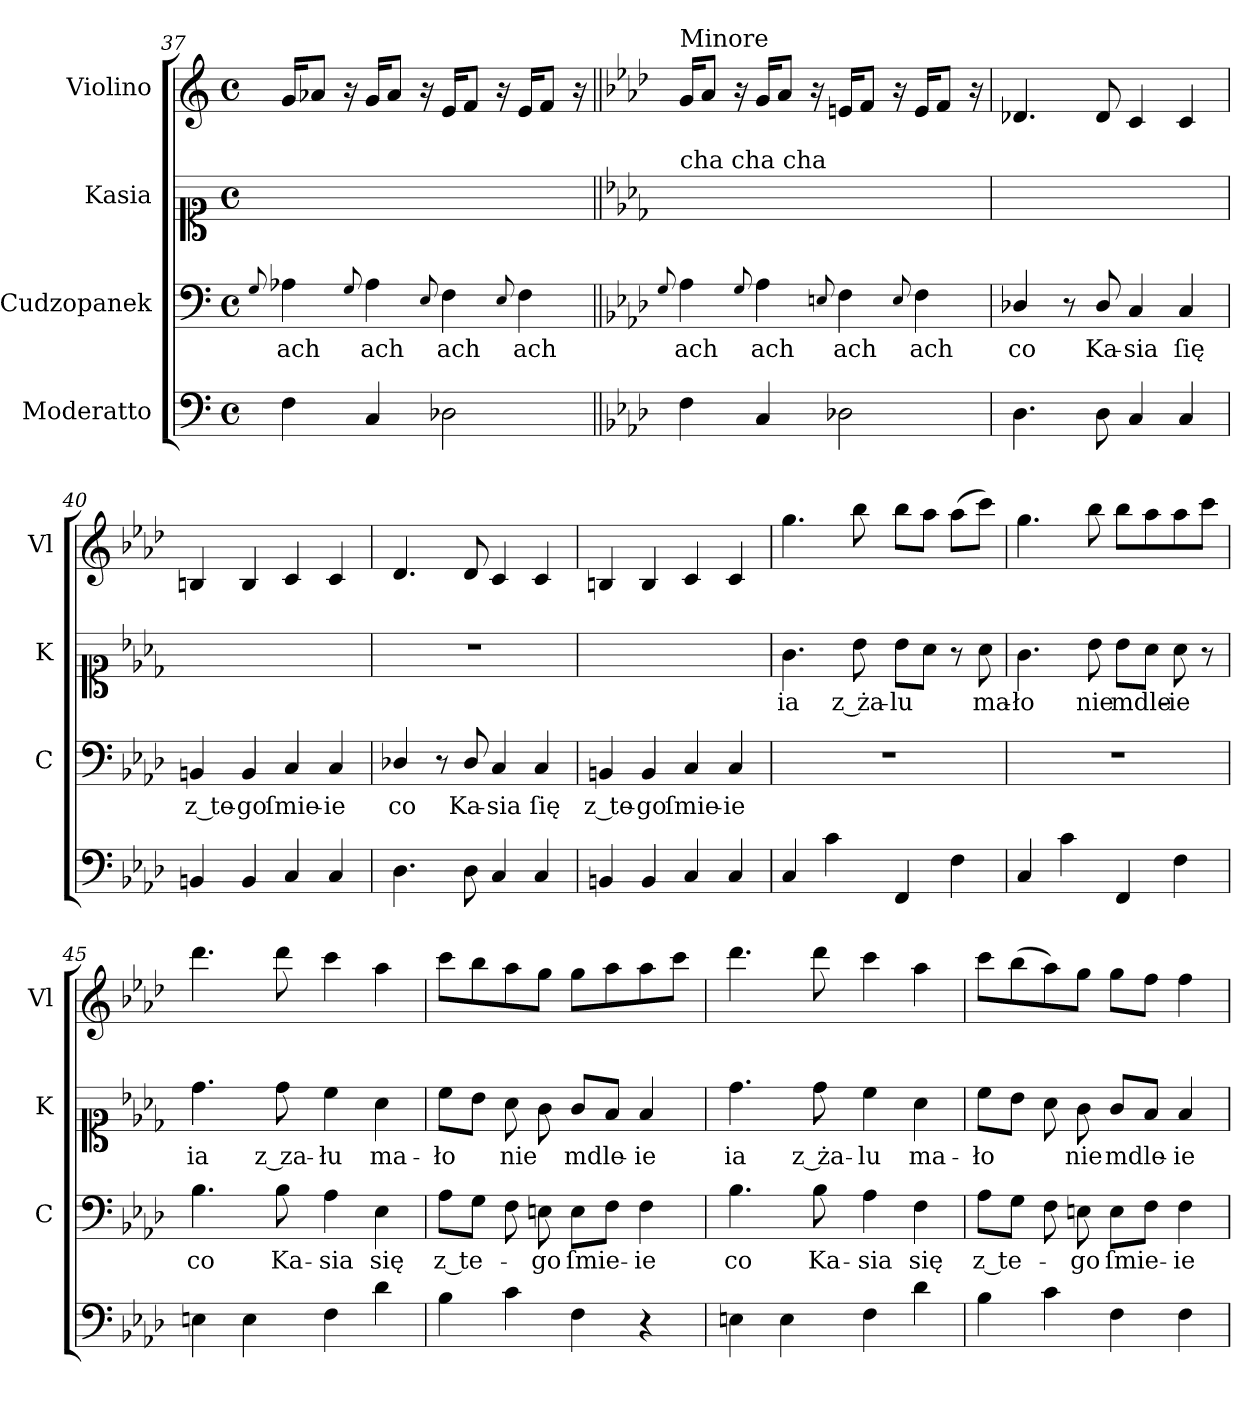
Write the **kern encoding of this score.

**kern	**kern	**text	**kern	**text	**kern
*part4	*part3	*part3	*part2	*part2	*part1
*staff4	*staff3	*staff3	*staff2	*staff2	*staff1
*I"Moderatto	*I"Cudzopanek	*	*I"Kasia	*	*I"Violino
*	*I'C	*	*I'K	*	*I'Vl
*clefF4	*clefF4	*	*clefC1	*	*clefG2
*k[]	*k[]	*	*k[]	*	*k[]
*a:	*a:	*	*a:	*	*a:
*M4/4	*M4/4	*	*M4/4	*	*M4/4
*met(c)	*met(c)	*	*met(c)	*	*met(c)
=37	=37	=37	=37	=37	=37
.	8qqG/	.	.	.	.
4F\	4A-X\	ach	1ryy	.	16g/KL
.	.	.	.	.	8a-X/J
.	.	.	.	.	16r
.	8qqG/	.	.	.	.
4C/	4A-\	ach	.	.	16g/KL
.	.	.	.	.	8a-/J
.	.	.	.	.	16r
.	8qqE/	.	.	.	.
2D-X\	4F\	ach	.	.	16e/KL
.	.	.	.	.	8f/J
.	.	.	.	.	16r
.	8qqE/	.	.	.	.
.	4F\	ach	.	.	16e/KL
.	.	.	.	.	8f/J
.	.	.	.	.	16r
=38||	=38||	=38||	=38||	=38||	=38||
*k[b-e-a-d-]	*k[b-e-a-d-]	*	*k[b-e-a-d-]	*	*k[b-e-a-d-]
.	8qqG/	.	.	.	.
!	!	!	!	!	!LO:TX:a:t=Minore
!	!	!	!LO:TX:a:t=cha cha cha	!	!
4F\	4A-\	ach	1ryy	.	16g/KL
.	.	.	.	.	8a-/J
.	.	.	.	.	16r
.	8qqG/	.	.	.	.
4C/	4A-\	ach	.	.	16g/KL
.	.	.	.	.	8a-/J
.	.	.	.	.	16r
.	8qqEn/	.	.	.	.
2D-X\	4F\	ach	.	.	16en/KL
.	.	.	.	.	8f/J
.	.	.	.	.	16r
.	8qqE/	.	.	.	.
.	4F\	ach	.	.	16e/KL
.	.	.	.	.	8f/J
.	.	.	.	.	16r
=39	=39	=39	=39	=39	=39
4.D-\	4D-X/	co	1ryy	.	4.d-X/
.	8r	.	.	.	.
8D-\	8D-/	Ka-	.	.	8d-/
4C/	4C/	-sia	.	.	4c/
4C/	4C/	ſię	.	.	4c/
=40	=40	=40	=40	=40	=40
4BBn/	4BBn/	z te-	1ryy	.	4Bn/
4BB/	4BB/	-go	.	.	4B/
4C/	4C/	ſmie-	.	.	4c/
4C/	4C/	-ie	.	.	4c/
=41	=41	=41	=41	=41	=41
4.D-\	4D-X/	co	1r	.	4.d-/
.	8r	.	.	.	.
8D-\	8D-/	Ka-	.	.	8d-/
4C/	4C/	-sia	.	.	4c/
4C/	4C/	ſię	.	.	4c/
=42	=42	=42	=42	=42	=42
4BBn/	4BBn/	z te-	1ryy	.	4Bn/
4BB/	4BB/	-go	.	.	4B/
4C/	4C/	ſmie-	.	.	4c/
4C/	4C/	-ie	.	.	4c/
=43	=43	=43	=43	=43	=43
4C/	1r	.	4.g\	ia	4.gg\
4c\	.	.	.	.	.
.	.	.	8b-\	z ża-	8bb-\
4FF/	.	.	8b-\L	-lu	8bb-\L
.	.	.	8a-\J	.	8aa-\J
4F\	.	.	8r	.	(8aa-\L
.	.	.	8a-\	ma-	8ccc\J)
=44	=44	=44	=44	=44	=44
4C/	1r	.	4.g\	-ło	4.gg\
4c\	.	.	.	.	.
.	.	.	8b-\	nie	8bb-\
4FF/	.	.	8b-\L	mdle-	8bb-\L
.	.	.	8a-\J	.	8aa-\
4F\	.	.	8a-\	-ie	8aa-\
.	.	.	8r	.	8ccc\J
=45	=45	=45	=45	=45	=45
4En\	4.B-\	co	4.dd-\	ia	4.ddd-\
4E\	.	.	.	.	.
.	8B-\	Ka-	8dd-\	z za-	8ddd-\
4F\	4A-\	-sia	4cc\	-łu	4ccc\
4d-\	4E-\	się	4a-\	ma-	4aa-\
=46	=46	=46	=46	=46	=46
4B-\	8A-\L	z te-	8cc\L	-ło	8ccc\L
.	8G\J	.	8b-\J	.	8bb-\
4c\	8F\	.	8a-\	nie	8aa-\
.	8En\	-go	8g\	.	8gg\J
4F\	8E\L	ſmie-	8g/L	mdle-	8gg\L
.	8F\J	.	8f/J	.	8aa-\
4r	4F\	-ie	4f/	-ie	8aa-\
.	.	.	.	.	8ccc\J
=47	=47	=47	=47	=47	=47
4En\	4.B-\	co	4.dd-\	ia	4.ddd-\
4E\	.	.	.	.	.
.	8B-\	Ka-	8dd-\	z ża-	8ddd-\
4F\	4A-\	-sia	4cc\	-lu	4ccc\
4d-\	4F\	się	4a-\	ma-	4aa-\
=48	=48	=48	=48	=48	=48
4B-\	8A-\L	z te-	8cc\L	-ło	8ccc\L
.	8G\J	.	8b-\J	.	(8bb-\
4c\	8F\	.	8a-\	.	8aa-\)
.	8En\	-go	8g\	nie	8gg\J
4F\	8E\L	ſmie-	8g/L	mdle-	8gg\L
.	8F\J	.	8f/J	.	8ff\J
4F\	4F\	-ie	4f/	-ie	4ff\
=	=	=	=	=	=
*-	*-	*-	*-	*-	*-
